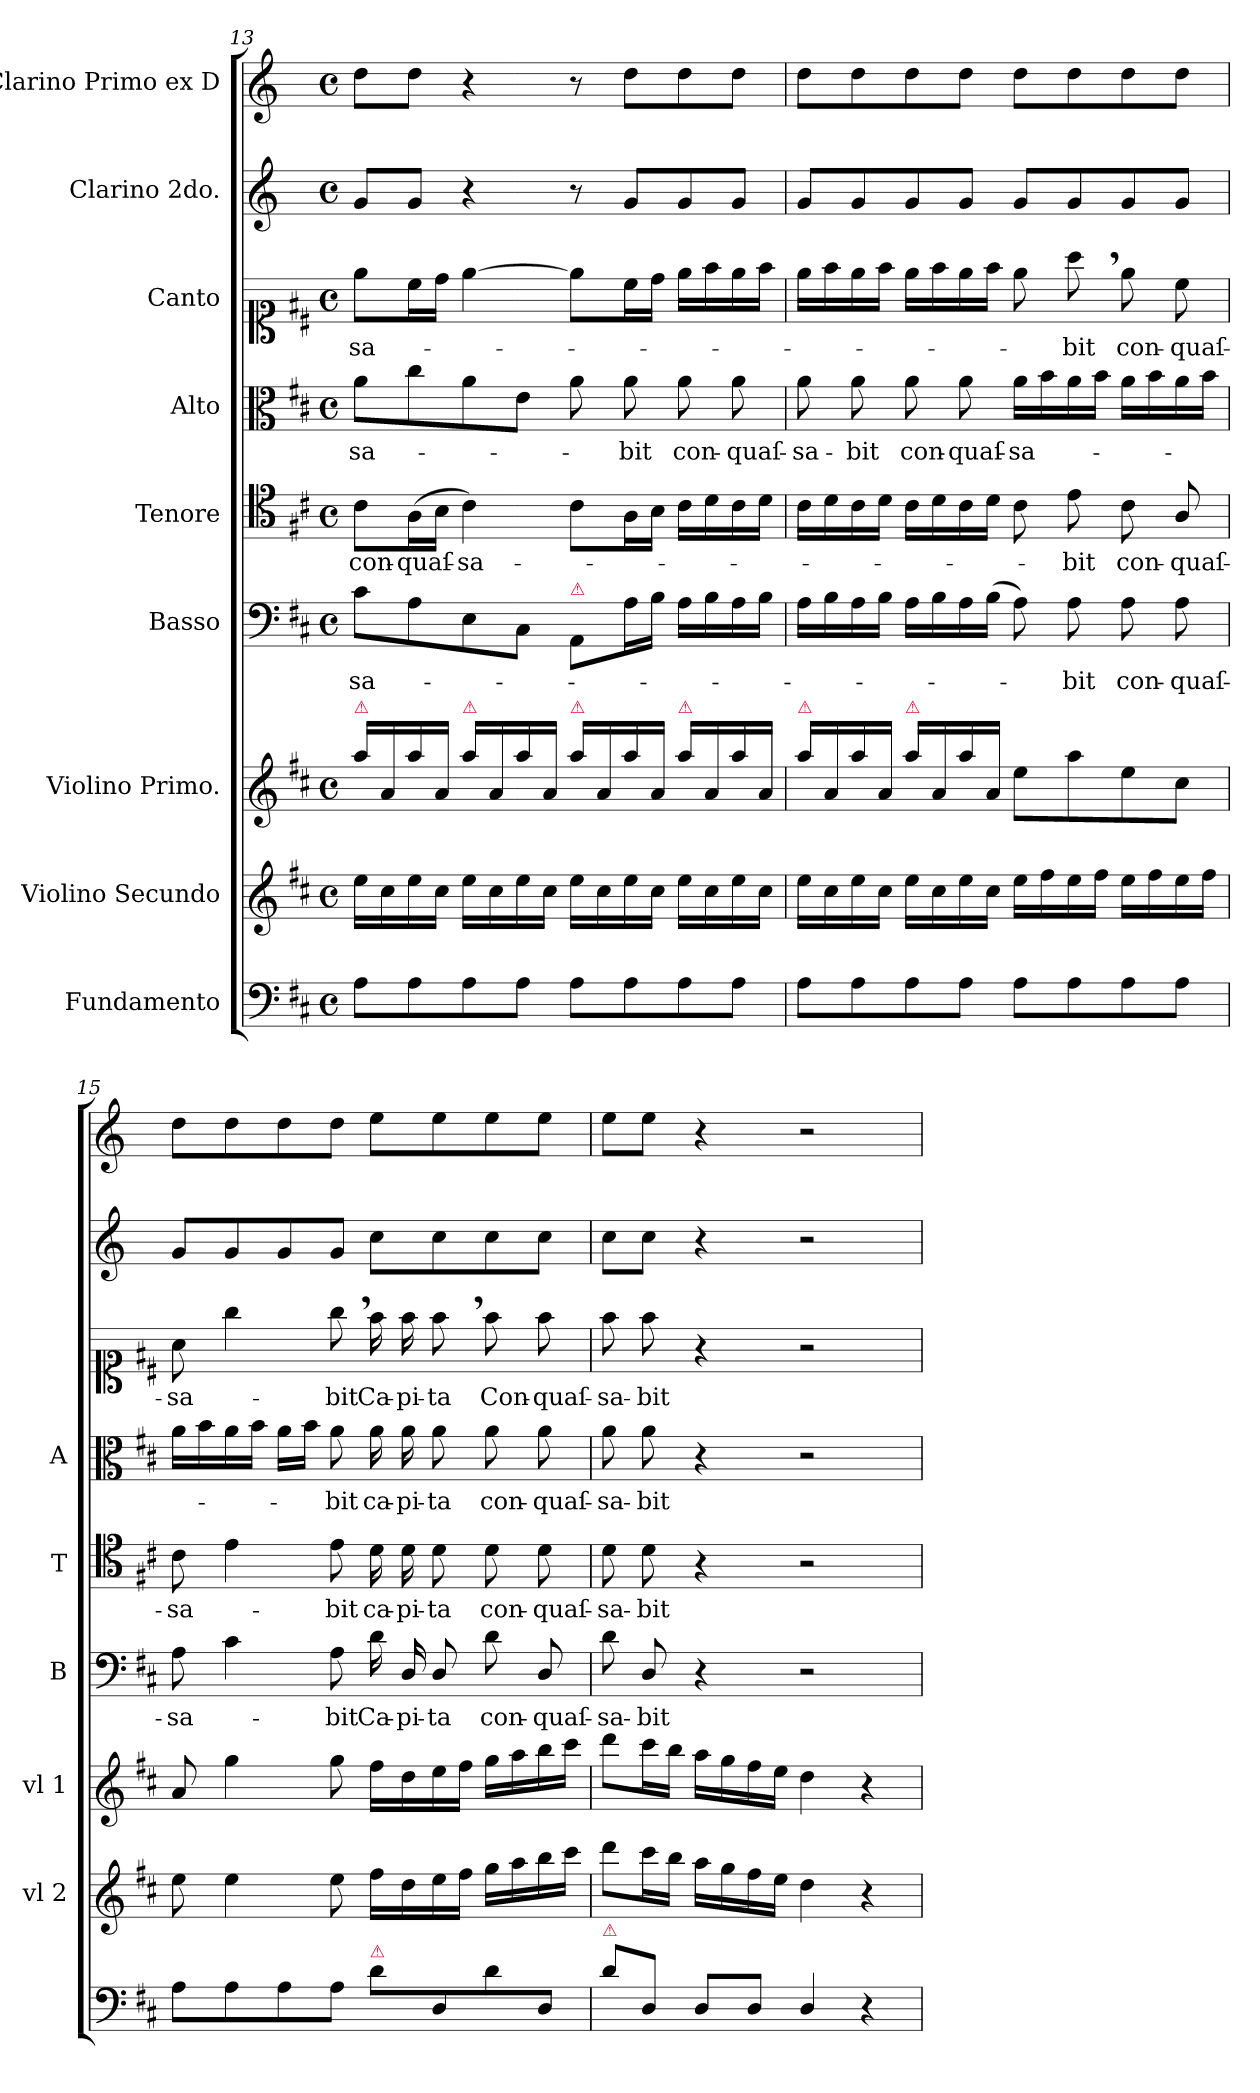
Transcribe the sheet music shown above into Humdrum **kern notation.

**kern	**kern	**kern	**kern	**text	**kern	**text	**kern	**text	**kern	**text	**kern	**kern
*part9	*part8	*part7	*part6	*part6	*part5	*part5	*part4	*part4	*part3	*part3	*part2	*part1
*staff9	*staff8	*staff7	*staff6	*staff6	*staff5	*staff5	*staff4	*staff4	*staff3	*staff3	*staff2	*staff1
*I"Fundamento	*I"Violino Secundo	*I"Violino Primo.	*I"Basso	*	*I"Tenore	*	*I"Alto	*	*I"Canto	*	*I"Clarino 2do.	*I"Clarino Primo ex D
*	*I'vl 2	*I'vl 1	*I'B	*	*I'T	*	*I'A	*	*	*	*	*
*clefF4	*clefG2	*clefG2	*clefF4	*	*clefC4	*	*clefC3	*	*clefC1	*	*clefG2	*clefG2
*	*	*	*	*	*	*	*	*	*	*	*ITrd-1c-2	*ITrd-1c-2
*k[f#c#]	*k[f#c#]	*k[f#c#]	*k[f#c#]	*	*k[f#c#]	*	*k[f#c#]	*	*k[f#c#]	*	*k[f#c#]	*k[f#c#]
*D:	*D:	*D:	*D:	*	*D:	*	*D:	*	*D:	*	*D:	*D:
*M4/4	*M4/4	*M4/4	*M4/4	*	*M4/4	*	*M4/4	*	*M4/4	*	*M4/4	*M4/4
*met(c)	*met(c)	*met(c)	*met(c)	*	*met(c)	*	*met(c)	*	*met(c)	*	*met(c)	*met(c)
=13	=13	=13	=13	=13	=13	=13	=13	=13	=13	=13	=13	=13
!	!	!LO:TX:a:color=crimson:t=⚠	!	!	!	!	!	!	!	!	!	!
8A\L	16ee\LL	16aa\LL	8c#\L	-sa-	8c#\L	con-	8a\L	-sa-	8ee\L	-sa-	8a/L	8ee\L
.	16cc#\	16a/	.	.	.	.	.	.	.	.	.	.
8A\	16ee\	16aa\	8A\	.	(16A\L	-quaſ-	8cc#\	.	16cc#\L	.	8a/J	8ee\J
.	16cc#\JJ	16a/JJ	.	.	16B\JJ	.	.	.	16dd\JJ	.	.	.
!	!	!LO:TX:a:color=crimson:t=⚠	!	!	!	!	!	!	!	!	!	!
8A\	16ee\LL	16aa\LL	8E\	.	4c#\)	-sa-	8a\	.	[4ee\	.	4r	4r
.	16cc#\	16a/	.	.	.	.	.	.	.	.	.	.
8A\J	16ee\	16aa\	8C#\J	.	.	.	8e\J	.	.	.	.	.
.	16cc#\JJ	16a/JJ	.	.	.	.	.	.	.	.	.	.
!	!	!	!LO:TX:a:color=crimson:t=⚠	!	!	!	!	!	!	!	!	!
!	!	!LO:TX:a:color=crimson:t=⚠	!	!	!	!	!	!	!	!	!	!
8A\L	16ee\LL	16aa\LL	8AA/L	.	8c#\L	.	8a\	.	8ee\L]	.	8r	8r
.	16cc#\	16a/	.	.	.	.	.	.	.	.	.	.
8A\	16ee\	16aa\	16A\L	.	16A\L	.	8a\	-bit	16cc#\L	.	8a/L	8ee\L
.	16cc#\JJ	16a/JJ	16B\JJ	.	16B\JJ	.	.	.	16dd\JJ	.	.	.
!	!	!LO:TX:a:color=crimson:t=⚠	!	!	!	!	!	!	!	!	!	!
8A\	16ee\LL	16aa\LL	16A\LL	.	16c#\LL	.	8a\	con-	16ee\LL	.	8a/	8ee\
.	16cc#\	16a/	16B\	.	16d\	.	.	.	16ff#\	.	.	.
8A\J	16ee\	16aa\	16A\	.	16c#\	.	8a\	-quaſ-	16ee\	.	8a/J	8ee\J
.	16cc#\JJ	16a/JJ	16B\JJ	.	16d\JJ	.	.	.	16ff#\JJ	.	.	.
=14	=14	=14	=14	=14	=14	=14	=14	=14	=14	=14	=14	=14
!	!	!LO:TX:a:color=crimson:t=⚠	!	!	!	!	!	!	!	!	!	!
8A\L	16ee\LL	16aa\LL	16A\LL	.	16c#\LL	.	8a\	-sa-	16ee\LL	.	8a/L	8ee\L
.	16cc#\	16a/	16B\	.	16d\	.	.	.	16ff#\	.	.	.
8A\	16ee\	16aa\	16A\	.	16c#\	.	8a\	-bit	16ee\	.	8a/	8ee\
.	16cc#\JJ	16a/JJ	16B\JJ	.	16d\JJ	.	.	.	16ff#\JJ	.	.	.
!	!	!LO:TX:a:color=crimson:t=⚠	!	!	!	!	!	!	!	!	!	!
8A\	16ee\LL	16aa\LL	16A\LL	.	16c#\LL	.	8a\	con-	16ee\LL	.	8a/	8ee\
.	16cc#\	16a/	16B\	.	16d\	.	.	.	16ff#\	.	.	.
8A\J	16ee\	16aa\	16A\	.	16c#\	.	8a\	-quaſ-	16ee\	.	8a/J	8ee\J
.	16cc#\JJ	16a/JJ	(16B\JJ	.	16d\JJ	.	.	.	16ff#\JJ	.	.	.
8A\L	16ee\LL	8ee\L	8A\)	.	8c#\	.	16a\LL	-sa-	8ee\	.	8a/L	8ee\L
.	16ff#\	.	.	.	.	.	16b\	.	.	.	.	.
8A\	16ee\	8aa\	8A\	-bit	8e\	-bit	16a\	.	8aa,\	-bit	8a/	8ee\
.	16ff#\JJ	.	.	.	.	.	16b\JJ	.	.	.	.	.
8A\	16ee\LL	8ee\	8A\	con-	8c#\	con-	16a\LL	.	8ee\	con-	8a/	8ee\
.	16ff#\	.	.	.	.	.	16b\	.	.	.	.	.
8A\J	16ee\	8cc#\J	8A\	-quaſ-	8A/	-quaſ-	16a\	.	8cc#\	-quaſ-	8a/J	8ee\J
.	16ff#\JJ	.	.	.	.	.	16b\JJ	.	.	.	.	.
=15	=15	=15	=15	=15	=15	=15	=15	=15	=15	=15	=15	=15
8A\L	8ee\	8a/	8A\	-sa-	8c#\	-sa-	16a\LL	.	8a\	-sa-	8a/L	8ee\L
.	.	.	.	.	.	.	16b\	.	.	.	.	.
8A\	4ee\	4gg\	4c#\	.	4e\	.	16a\	.	4gg\	.	8a/	8ee\
.	.	.	.	.	.	.	16b\JJ	.	.	.	.	.
8A\	.	.	.	.	.	.	16a\LL	.	.	.	8a/	8ee\
.	.	.	.	.	.	.	16b\JJ	.	.	.	.	.
8A\J	8ee\	8gg\	8A\	-bit	8e\	-bit	8a\	-bit	8gg,\	-bit	8a/J	8ee\J
!LO:TX:a:color=crimson:t=⚠	!	!	!	!	!	!	!	!	!	!	!	!
8d\L	16ff#\LL	16ff#\LL	16d\	Ca-	16d\	ca-	16a\	ca-	16ff#\	Ca-	8dd\L	8ff#\L
.	16dd\	16dd\	16D/	-pi-	16d\	-pi-	16a\	-pi-	16ff#\	-pi-	.	.
8D/	16ee\	16ee\	8D/	-ta	8d\	-ta	8a\	-ta	8ff#,\	-ta	8dd\	8ff#\
.	16ff#\JJ	16ff#\JJ	.	.	.	.	.	.	.	.	.	.
8d\	16gg\LL	16gg\LL	8d\	con-	8d\	con-	8a\	con-	8ff#\	Con-	8dd\	8ff#\
.	16aa\	16aa\	.	.	.	.	.	.	.	.	.	.
8D/J	16bb\	16bb\	8D/	-quaſ-	8d\	-quaſ-	8a\	-quaſ-	8ff#\	-quaſ-	8dd\J	8ff#\J
.	16ccc#\JJ	16ccc#\JJ	.	.	.	.	.	.	.	.	.	.
=16	=16	=16	=16	=16	=16	=16	=16	=16	=16	=16	=16	=16
!LO:TX:a:color=crimson:t=⚠	!	!	!	!	!	!	!	!	!	!	!	!
8d\L	8ddd\L	8ddd\L	8d\	-sa-	8d\	-sa-	8a\	-sa-	8ff#\	-sa-	8dd\L	8ff#\L
8D/J	16ccc#\L	16ccc#\L	8D/	-bit	8d\	-bit	8a\	-bit	8ff#\	-bit	8dd\J	8ff#\J
.	16bb\JJ	16bb\JJ	.	.	.	.	.	.	.	.	.	.
8D/L	16aa\LL	16aa\LL	4r	.	4r	.	4r	.	4r	.	4r	4r
.	16gg\	16gg\	.	.	.	.	.	.	.	.	.	.
8D/J	16ff#\	16ff#\	.	.	.	.	.	.	.	.	.	.
.	16ee\JJ	16ee\JJ	.	.	.	.	.	.	.	.	.	.
4D/	4dd\	4dd\	2r	.	2r	.	2r	.	2r	.	2r	2r
4r	4r	4r	.	.	.	.	.	.	.	.	.	.
=	=	=	=	=	=	=	=	=	=	=	=	=
*-	*-	*-	*-	*-	*-	*-	*-	*-	*-	*-	*-	*-
